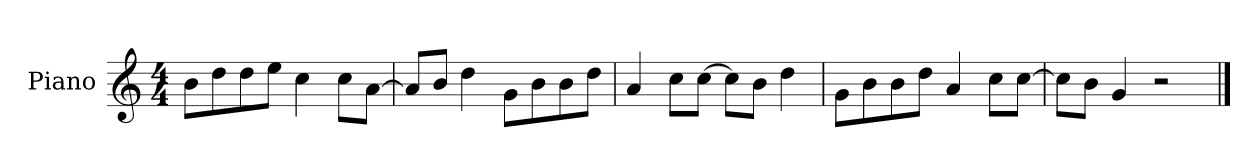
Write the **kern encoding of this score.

**kern
*part1
*staff1
*I"Piano
*I'P-no
*clefG2
*k[]
*M4/4
*MM90
=1
8b\L
8dd\
8dd\
8ee\J
4cc\
8cc\L
[8a\J
=2
8a/L]
8b/J
4dd\
8g\L
8b\
8b\
8dd\J
=3
4a/
8cc\L
[8cc\J
8cc\L]
8b\J
4dd\
=4
8g\L
8b\
8b\
8dd\J
4a/
8cc\L
[8cc\J
=5
8cc\L]
8b\J
4g/
2r
==
*-
